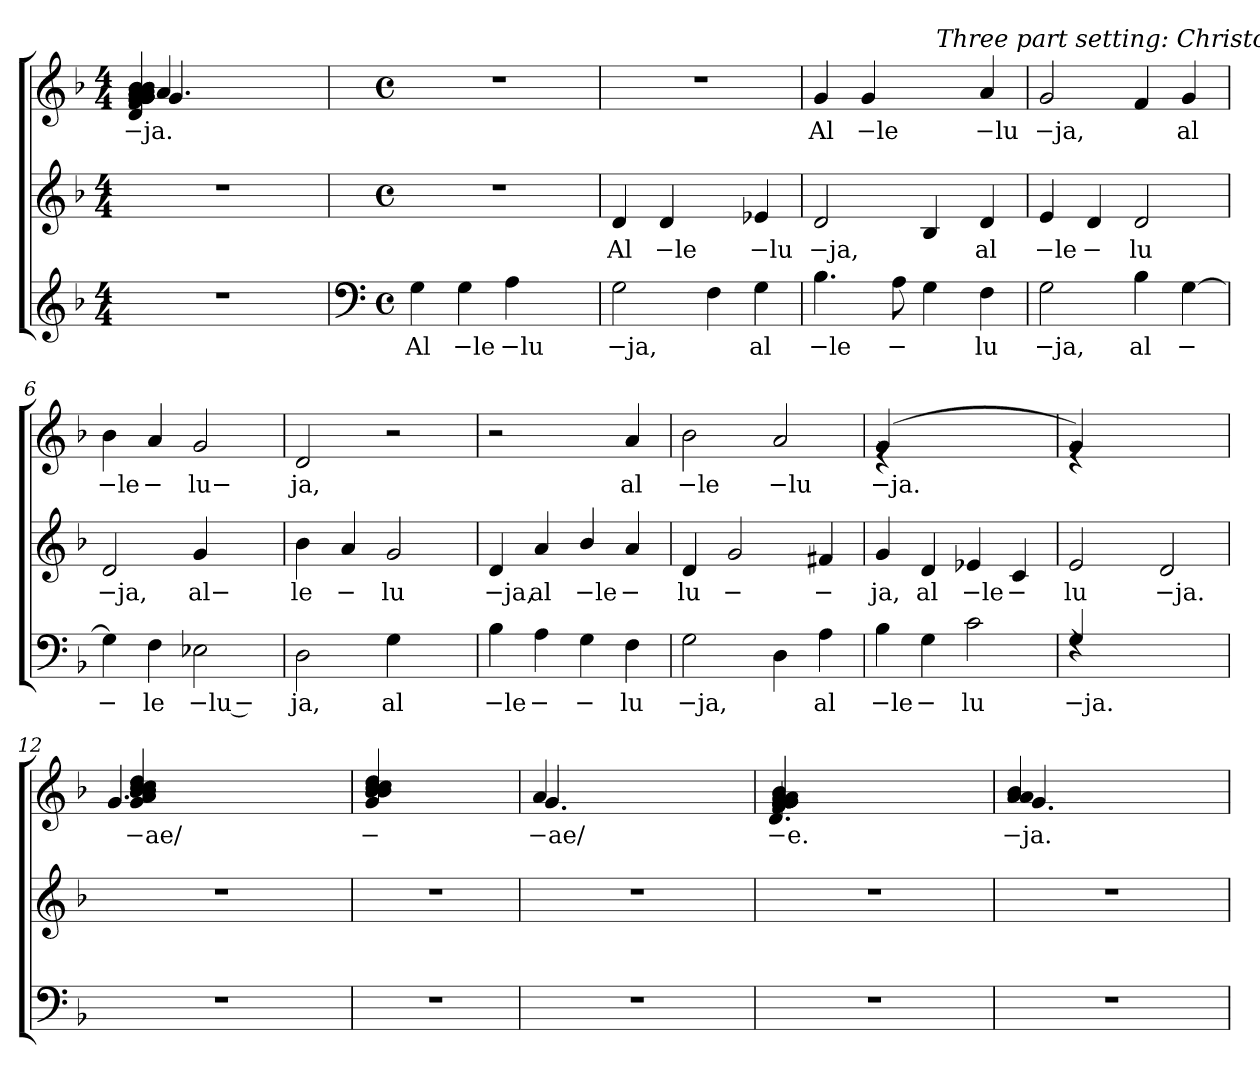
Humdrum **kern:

**kern	**text	**kern	**text	**kern	**text
*part3	*part3	*part2	*part2	*part1	*part1
*staff3	*staff3	*staff2	*staff2	*staff1	*staff1
!!LO:PB:g=z
*clefG2	*	*clefG2	*	*clefG2	*
*k[b-]	*	*k[b-]	*	*k[b-]	*
*F:	*	*F:	*	*F:	*
*M4/4	*	*M4/4	*	*M4/4	*
=1	=1	=1	=1	=1	=1
!	!	!	!	!	!LO:LY:b
*	*	*	*	*^	*
!	!	!	!	!	!	!LO:LY:b:rj
*	*	*	*	*	*^	*
!	!	!	!	!	!	!	!LO:LY:b:rj
1r	.	1r	.	(<4d/ 4f/ 4g/ 4g/ 4g/ 4g/ 4g/ 4a/ 4a/ 4a/ 4b-/ 4b-/	4a/	4.g/	−ja.
.	.	.	.	2ryy	2ryy	.	.
.	.	.	.	.	.	2ryy	.
.	.	.	.	8ryy	8ryy	.	.
.	.	.	.	8ryy	8ryy	8ryy	.
*	*	*	*	*v	*v	*v	*
!!LO:LB:g=z
=2	=2	=2	=2	=2	=2
*clefF4	*	*	*	*	*
*M4/4	*	*M4/4	*	*M4/4	*
*met(c)	*	*met(c)	*	*met(c)	*
*	*	*	*	*^	*
*	*	*	*	*	*^	*
!	!LO:LY:b	!LO:N:vis=1	!	!LO:N:vis=1	!	!	!
*	*	*	*	*v	*v	*v	*
4G\	Al	1r	.	1r	.
!	!LO:LY:b:rj	!	!	!	!
4G\	−le	.	.	.	.
!	!LO:LY:b:rj	!	!	!	!
4A\	−lu	.	.	.	.
4ryy	.	.	.	.	.
=3	=3	=3	=3	=3	=3
!	!LO:LY:b:rj	!	!LO:LY:b	!	!
2G\	−ja,	4d/	Al	1r	.
!	!	!	!LO:LY:b:rj	!	!
.	.	4d/	−le	.	.
4F\	.	4ryy	.	.	.
!	!LO:LY:b	!	!LO:LY:b:rj	!	!
4G\	al	4e-/	−lu	.	.
=4	=4	=4	=4	=4	=4
!	!LO:LY:b:rj	!	!LO:LY:b:rj	!	!LO:LY:b
*	*	*	*	*^	*
4.B-\	−le	2d/	−ja,	4g/	2ryy	Al
!	!	!	!	!	!	!LO:LY:b:rj
.	.	.	.	4g/	.	−le
!	!LO:LY:b	!	!	!	!	!
8A\	−	.	.	.	.	.
4G\	.	4B-/	.	4ryy	32ryy	.
!	!	!	!	!	!LO:TX:a:i:t=Three part setting&colon; Christoph Dalitz (2018)	!
.	.	.	.	.	4...ryy	.
!	!LO:LY:b	!	!LO:LY:b	!	!	!LO:LY:b:rj
4F\	lu	4d/	al	4a/	.	−lu
=5	=5	=5	=5	=5	=5	=5
!	!LO:LY:b:rj	!	!LO:LY:b:rj	!	!	!LO:LY:b:rj
*	*	*	*	*v	*v	*
2G\	−ja,	4e/	−le	2g/	−ja,
!	!	!	!LO:LY:b	!	!
.	.	4d/	−	.	.
!	!LO:LY:b	!	!LO:LY:b	!	!
4B-\	al	2d/	lu	4f/	.
!	!LO:LY:b	!	!	!	!LO:LY:b
[>4G\	−	.	.	4g/	al
=6	=6	=6	=6	=6	=6
!	!LO:LY:b	!	!LO:LY:b:rj	!	!LO:LY:b:rj
4G\]	−	2d/	−ja,	4b-\	−le
!	!LO:LY:b	!	!	!	!LO:LY:b
4F\	le	.	.	4a/	−
!	!LO:LY:b:rj	!	!LO:LY:b	!	!LO:LY:b
2E-X\	−lu −	4g/	al−	2g/	lu−
.	.	4ryy	.	.	.
!!LO:LB:g=z
=7	=7	=7	=7	=7	=7
!	!LO:LY:b	!	!LO:LY:b	!	!LO:LY:b
2D\	ja,	4b-\	le	2d/	ja,
!	!	!	!LO:LY:b	!	!
.	.	4a/	−	.	.
!	!LO:LY:b	!	!LO:LY:b	!	!
4G\	al	2g/	lu	2r	.
4ryy	.	.	.	.	.
=8	=8	=8	=8	=8	=8
!	!LO:LY:b:rj	!	!LO:LY:b:rj	!	!
4B-\	−le	4d/	−ja,	2r	.
!	!LO:LY:b	!	!LO:LY:b	!	!
4A\	−	4a/	al	.	.
!	!LO:LY:b	!	!LO:LY:b:rj	!	!
4G\	−	4b-/	−le	4ryy	.
!	!LO:LY:b	!	!LO:LY:b	!	!LO:LY:b
4F\	lu	4a/	−	4a/	al
=9	=9	=9	=9	=9	=9
!	!LO:LY:b:rj	!	!LO:LY:b	!	!LO:LY:b:rj
2G\	−ja,	4d/	lu	2b-\	−le
!	!	!	!LO:LY:b	!	!
.	.	2g/	−	.	.
!	!	!	!	!	!LO:LY:b:rj
4D\	.	.	.	2a/	−lu
!	!LO:LY:b	!	!LO:LY:b	!	!
4A\	al	4f#X/	−	.	.
=10	=10	=10	=10	=10	=10
!	!LO:LY:b:rj	!	!LO:LY:b	!LO:N:head=solid	!LO:LY:b:rj
*	*	*	*	*^	*
4B-\	−le	4g/	ja,	(<4g/	4re	−ja.
!	!LO:LY:b	!	!LO:LY:b	!	!	!
4G\	−	4d/	al	2.ryy	2.ryy	.
!	!LO:LY:b	!	!LO:LY:b:rj	!	!	!
2c\	lu	4e-X/	−le	.	.	.
!	!	!	!LO:LY:b	!	!	!
.	.	4c/	−	.	.	.
=11	=11	=11	=11	=11	=11	=11
!LO:N:head=solid	!LO:LY:b:rj	!	!LO:LY:b	!LO:N:head=solid	!	!
*^	*	*	*	*	*	*
4G/	4rE	−ja.	2e/	lu	4g/)	4re	.
2.ryy	2.ryy	.	.	.	2.ryy	2.ryy	.
!	!	!	!	!LO:LY:b:rj	!	!	!
.	.	.	2d/	−ja.	.	.	.
*v	*v	*	*	*	*	*	*
!!LO:LB:g=z	!!
=12!	=12!	=12!	=12!	=12!	=12!	=12!
!	!	!	!	!	!	!LO:LY:b
!	!	!	!	!	!	!LO:LY:b:rj
1r	.	1r	.	(4g/ 4a/ 4b-/ 4b-/ 4b-/ 4cc/ 4cc/ 4cc/ 4dd/	4.g/	−ae/
.	.	.	.	2ryy	.	.
.	.	.	.	.	2ryy	.
.	.	.	.	8ryy	.	.
.	.	.	.	8ryy	8ryy	.
=13	=13	=13	=13	=13	=13	=13
!	!	!	!	!	!	!LO:LY:b
*	*	*	*	*v	*v	*
1r	.	1r	.	(4g/ 4b-/ 4b-/ 4b-/ 4cc/ 4cc/ 4cc/ 4dd/	−
.	.	.	.	2.ryy	.
!!LO:LB:g=z
=14	=14	=14	=14	=14	=14
!	!	!	!	!	!LO:LY:b
*	*	*	*	*^	*
!	!	!	!	!	!	!LO:LY:b:rj
1r	.	1r	.	4a/	4.g/	−ae/
.	.	.	.	2ryy	.	.
.	.	.	.	.	2ryy	.
.	.	.	.	8ryy	.	.
.	.	.	.	8ryy	8ryy	.
=15	=15	=15	=15	=15	=15	=15
!	!	!	!	!	!	!LO:LY:b
!	!	!	!	!	!	!LO:LY:b:rj
1r	.	1r	.	(<4f/ 4g/ 4g/ 4g/ 4g/ 4g/ 4a/ 4a/ 4b-/	4.d/	−e.
.	.	.	.	2ryy	.	.
.	.	.	.	.	2ryy	.
.	.	.	.	8ryy	.	.
.	.	.	.	8ryy	8ryy	.
=16	=16	=16	=16	=16	=16	=16
!	!	!	!	!	!	!LO:LY:b
!	!	!	!	!	!	!LO:LY:b:rj
1r	.	1r	.	4a/ 4a/ 4b-/	4.g/	−ja.
.	.	.	.	2ryy	.	.
.	.	.	.	.	2ryy	.
.	.	.	.	8ryy	.	.
.	.	.	.	8ryy	8ryy	.
*	*	*	*	*v	*v	*
=	=	=	=	=	=
*-	*-	*-	*-	*-	*-
